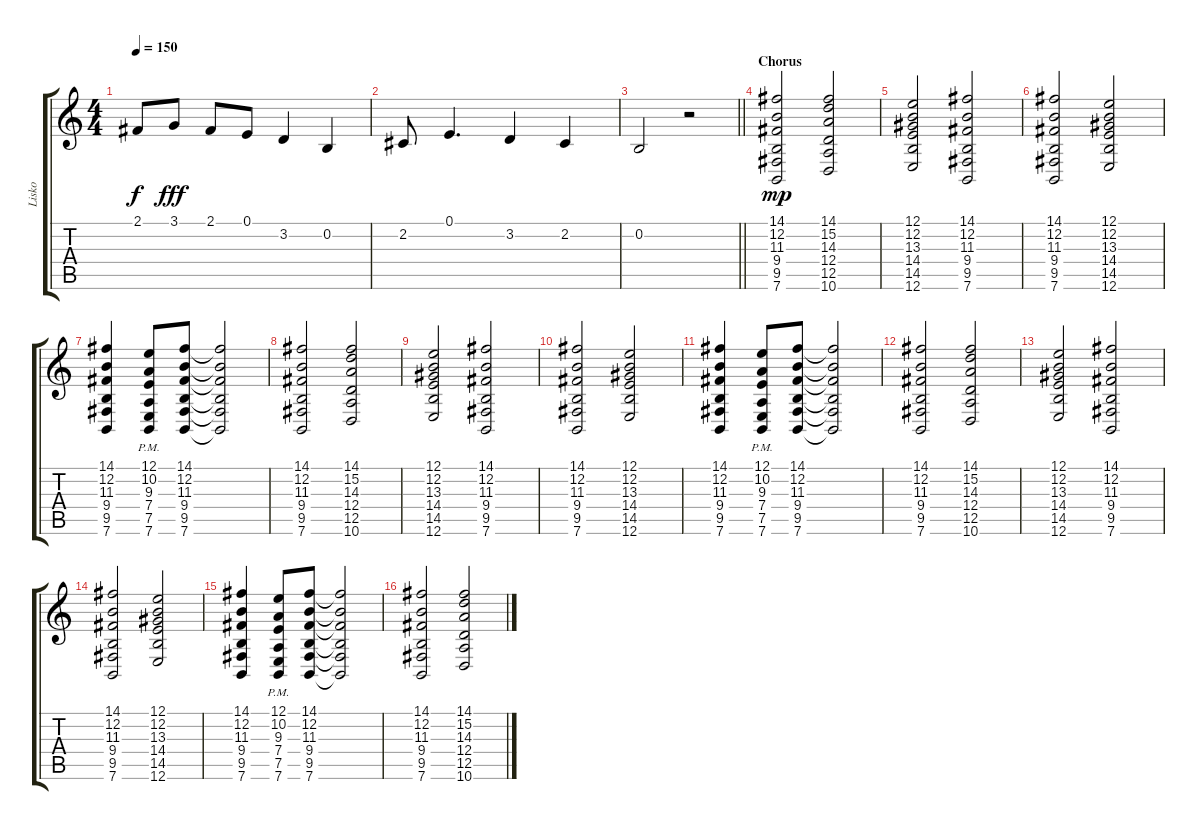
\track ("Lisko" "Lisko") {instrument accordion}
\staff {score tabs}
\tuning (E4 B3 G3 D3 A2 E2) {hide}
\ts (4 4)
\tempo 150
\clef g2
\ks c
2.1.8{dy f} 3.1.8{dy fff} 2.1.8 0.1.8 3.2.4 0.2.4 |
2.2.8 0.1.4{d} 3.2.4 2.2.4 |
\barLineRight lightlight
0.2.2 r.2 |
\section ("" "Chorus")
(14.1 12.2 11.3 9.4 9.5 7.6).2{dy mp} (14.1 15.2 14.3 12.4 12.5 10.6).2 |
(12.1 12.2 13.3 14.4 14.5 12.6).2 (14.1 12.2 11.3 9.4 9.5 7.6).2 |
(14.1 12.2 11.3 9.4 9.5 7.6).2 (12.1 12.2 13.3 14.4 14.5 12.6).2 |
(14.1 12.2 11.3 9.4 9.5 7.6).4 (12.1{pm} 10.2{pm} 9.3{pm} 7.4{pm} 7.5{pm} 7.6{pm}).8 (14.1 12.2 11.3 9.4 9.5 7.6).8 (14.1{t} 12.2{t} 11.3{t} 9.4{t} 9.5{t} 7.6{t}).2 |
(14.1 12.2 11.3 9.4 9.5 7.6).2 (14.1 15.2 14.3 12.4 12.5 10.6).2 |
(12.1 12.2 13.3 14.4 14.5 12.6).2 (14.1 12.2 11.3 9.4 9.5 7.6).2 |
(14.1 12.2 11.3 9.4 9.5 7.6).2 (12.1 12.2 13.3 14.4 14.5 12.6).2 |
(14.1 12.2 11.3 9.4 9.5 7.6).4 (12.1{pm} 10.2{pm} 9.3{pm} 7.4{pm} 7.5{pm} 7.6{pm}).8 (14.1 12.2 11.3 9.4 9.5 7.6).8 (14.1{t} 12.2{t} 11.3{t} 9.4{t} 9.5{t} 7.6{t}).2 |
(14.1 12.2 11.3 9.4 9.5 7.6).2 (14.1 15.2 14.3 12.4 12.5 10.6).2 |
(12.1 12.2 13.3 14.4 14.5 12.6).2 (14.1 12.2 11.3 9.4 9.5 7.6).2 |
(14.1 12.2 11.3 9.4 9.5 7.6).2 (12.1 12.2 13.3 14.4 14.5 12.6).2 |
(14.1 12.2 11.3 9.4 9.5 7.6).4 (12.1{pm} 10.2{pm} 9.3{pm} 7.4{pm} 7.5{pm} 7.6{pm}).8 (14.1 12.2 11.3 9.4 9.5 7.6).8 (14.1{t} 12.2{t} 11.3{t} 9.4{t} 9.5{t} 7.6{t}).2 |
(14.1 12.2 11.3 9.4 9.5 7.6).2 (14.1 15.2 14.3 12.4 12.5 10.6).2
